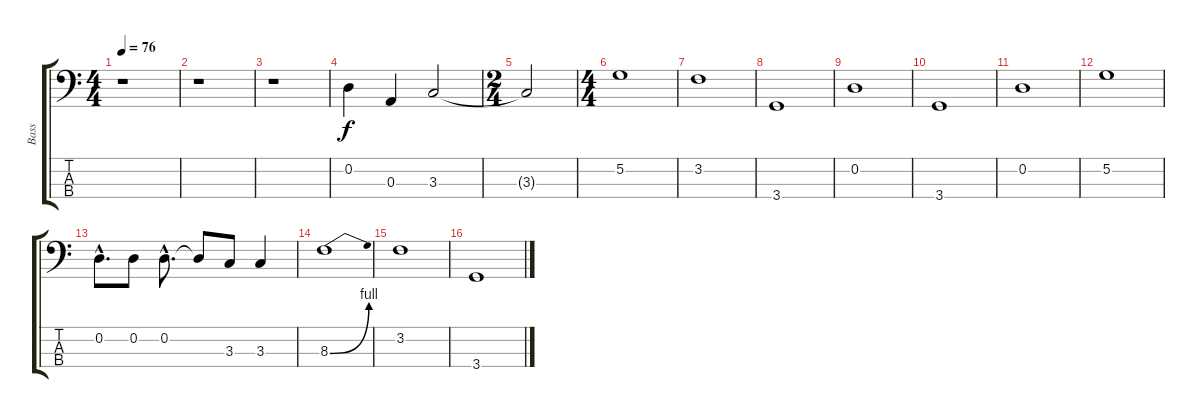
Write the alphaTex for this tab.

\track ("Bass" "Bass") {instrument electricbassfinger}
\staff {score tabs}
\tuning (G2 D2 A1 E1) {hide}
\ts (4 4)
\tempo 76
\clef f4
\ks c
r.1{dy f instrument electricbassfinger} |
r.1 |
r.1 |
0.2.4 0.3.4 3.3.2 |
\ts (2 4)
3.3{t}.2 |
\ts (4 4)
5.2.1 |
3.2.1 |
3.4.1 |
0.2.1 |
3.4.1 |
0.2.1 |
5.2.1 |
0.2{hac}.8{d} 0.2.8 0.2{hac}.8{d} 0.2{t}.8 3.3.8 3.3.4 |
8.3{be (bend 0 0 60 4)}.1 |
3.2.1 |
3.4.1
